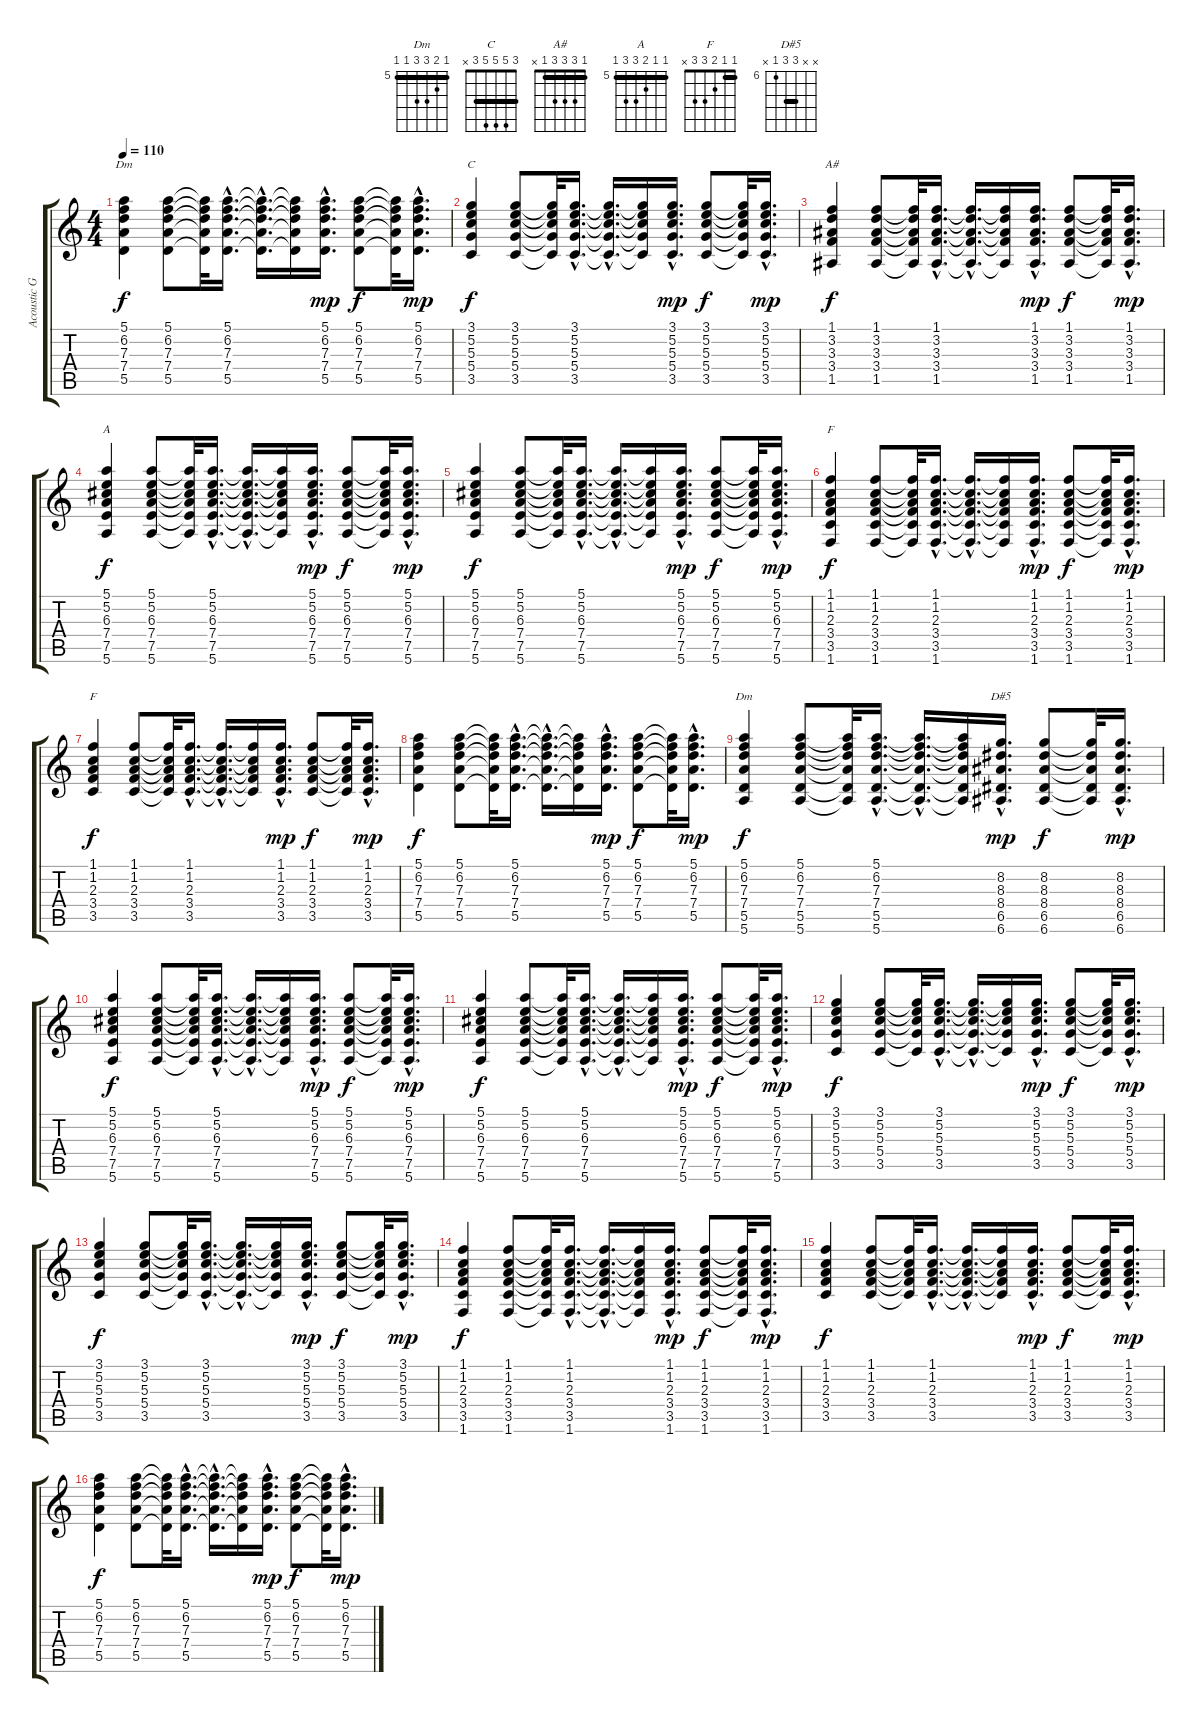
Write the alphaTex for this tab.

\track ("Acoustic Guitar" "Acoustic G") {instrument acousticguitarsteel}
\staff {score tabs}
\tuning (E4 B3 G3 D3 A2 E2) {hide}
\chord ("Dm" 5 6 7 7 5 x) {firstfret 5 barre 5}
\chord ("C" 3 5 5 5 3 x) {barre 3}
\chord ("A#" 1 3 3 3 1 x) {barre 1}
\chord ("A" 5 5 6 7 7 5) {firstfret 5 barre 5}
\chord ("F" 1 1 2 3 3 1) {barre 1}
\chord ("F" 1 1 2 3 3 x) {barre 1}
\chord ("Dm" 5 6 7 7 5 5) {firstfret 5 barre 5}
\chord ("D#5" x x 8 8 6 x) {firstfret 6 barre 8}
\ts (4 4)
\tempo 110
\clef g2
\ks c
(5.1 6.2 7.3 7.4 5.5).4{ch "Dm" dy f} (5.1 6.2 7.3 7.4 5.5).8 (5.1{t} 6.2{t} 7.3{t} 7.4{t} 5.5{t}).32 (5.1{hac} 6.2{hac} 7.3{hac} 7.4{hac} 5.5{hac}).16{d} (5.1{hac t} 6.2{hac t} 7.3{hac t} 7.4{hac t} 5.5{hac t}).16{d} (5.1{t} 6.2{t} 7.3{t} 7.4{t} 5.5{t}).16 (5.1{hac} 6.2{hac} 7.3{hac} 7.4{hac} 5.5{hac}).16{d dy mp} (5.1 6.2 7.3 7.4 5.5).8{dy f} (5.1{t} 6.2{t} 7.3{t} 7.4{t} 5.5{t}).32 (5.1{hac} 6.2{hac} 7.3{hac} 7.4{hac} 5.5{hac}).16{d dy mp} |
(3.1 5.2 5.3 5.4 3.5).4{ch "C" dy f} (3.1 5.2 5.3 5.4 3.5).8 (3.1{t} 5.2{t} 5.3{t} 5.4{t} 3.5{t}).32 (3.1{hac} 5.2{hac} 5.3{hac} 5.4{hac} 3.5{hac}).16{d} (3.1{hac t} 5.2{hac t} 5.3{hac t} 5.4{hac t} 3.5{hac t}).16{d} (3.1{t} 5.2{t} 5.3{t} 5.4{t} 3.5{t}).16 (3.1{hac} 5.2{hac} 5.3{hac} 5.4{hac} 3.5{hac}).16{d dy mp} (3.1 5.2 5.3 5.4 3.5).8{dy f} (3.1{t} 5.2{t} 5.3{t} 5.4{t} 3.5{t}).32 (3.1{hac} 5.2{hac} 5.3{hac} 5.4{hac} 3.5{hac}).16{d dy mp} |
(1.1 3.2 3.3 3.4 1.5).4{ch "A#" dy f} (1.1 3.2 3.3 3.4 1.5).8 (1.1{t} 3.2{t} 3.3{t} 3.4{t} 1.5{t}).32 (1.1{hac} 3.2{hac} 3.3{hac} 3.4{hac} 1.5{hac}).16{d} (1.1{hac t} 3.2{hac t} 3.3{hac t} 3.4{hac t} 1.5{hac t}).16{d} (1.1{t} 3.2{t} 3.3{t} 3.4{t} 1.5{t}).16 (1.1{hac} 3.2{hac} 3.3{hac} 3.4{hac} 1.5{hac}).16{d dy mp} (1.1 3.2 3.3 3.4 1.5).8{dy f} (1.1{t} 3.2{t} 3.3{t} 3.4{t} 1.5{t}).32 (1.1{hac} 3.2{hac} 3.3{hac} 3.4{hac} 1.5{hac}).16{d dy mp} |
(5.1 5.2 6.3 7.4 7.5 5.6).4{ch "A" dy f} (5.1 5.2 6.3 7.4 7.5 5.6).8 (5.1{t} 5.2{t} 6.3{t} 7.4{t} 7.5{t} 5.6{t}).32 (5.1{hac} 5.2{hac} 6.3{hac} 7.4{hac} 7.5{hac} 5.6{hac}).16{d} (5.1{hac t} 5.2{hac t} 6.3{hac t} 7.4{hac t} 7.5{hac t} 5.6{hac t}).16{d} (5.1{t} 5.2{t} 6.3{t} 7.4{t} 7.5{t} 5.6{t}).16 (5.1{hac} 5.2{hac} 6.3{hac} 7.4{hac} 7.5{hac} 5.6{hac}).16{d dy mp} (5.1 5.2 6.3 7.4 7.5 5.6).8{dy f} (5.1{t} 5.2{t} 6.3{t} 7.4{t} 7.5{t} 5.6{t}).32 (5.1{hac} 5.2{hac} 6.3{hac} 7.4{hac} 7.5{hac} 5.6{hac}).16{d dy mp} |
(5.1 5.2 6.3 7.4 7.5 5.6).4{dy f} (5.1 5.2 6.3 7.4 7.5 5.6).8 (5.1{t} 5.2{t} 6.3{t} 7.4{t} 7.5{t} 5.6{t}).32 (5.1{hac} 5.2{hac} 6.3{hac} 7.4{hac} 7.5{hac} 5.6{hac}).16{d} (5.1{hac t} 5.2{hac t} 6.3{hac t} 7.4{hac t} 7.5{hac t} 5.6{hac t}).16{d} (5.1{t} 5.2{t} 6.3{t} 7.4{t} 7.5{t} 5.6{t}).16 (5.1{hac} 5.2{hac} 6.3{hac} 7.4{hac} 7.5{hac} 5.6{hac}).16{d dy mp} (5.1 5.2 6.3 7.4 7.5 5.6).8{dy f} (5.1{t} 5.2{t} 6.3{t} 7.4{t} 7.5{t} 5.6{t}).32 (5.1{hac} 5.2{hac} 6.3{hac} 7.4{hac} 7.5{hac} 5.6{hac}).16{d dy mp} |
(1.1 1.2 2.3 3.4 3.5 1.6).4{ch "F" dy f} (1.1 1.2 2.3 3.4 3.5 1.6).8 (1.1{t} 1.2{t} 2.3{t} 3.4{t} 3.5{t} 1.6{t}).32 (1.1{hac} 1.2{hac} 2.3{hac} 3.4{hac} 3.5{hac} 1.6{hac}).16{d} (1.1{hac t} 1.2{hac t} 2.3{hac t} 3.4{hac t} 3.5{hac t} 1.6{hac t}).16{d} (1.1{t} 1.2{t} 2.3{t} 3.4{t} 3.5{t} 1.6{t}).16 (1.1{hac} 1.2{hac} 2.3{hac} 3.4{hac} 3.5{hac} 1.6{hac}).16{d dy mp} (1.1 1.2 2.3 3.4 3.5 1.6).8{dy f} (1.1{t} 1.2{t} 2.3{t} 3.4{t} 3.5{t} 1.6{t}).32 (1.1{hac} 1.2{hac} 2.3{hac} 3.4{hac} 3.5{hac} 1.6{hac}).16{d dy mp} |
(1.1 1.2 2.3 3.4 3.5).4{ch "F" dy f} (1.1 1.2 2.3 3.4 3.5).8 (1.1{t} 1.2{t} 2.3{t} 3.4{t} 3.5{t}).32 (1.1{hac} 1.2{hac} 2.3{hac} 3.4{hac} 3.5{hac}).16{d} (1.1{hac t} 1.2{hac t} 2.3{hac t} 3.4{hac t} 3.5{hac t}).16{d} (1.1{t} 1.2{t} 2.3{t} 3.4{t} 3.5{t}).16 (1.1{hac} 1.2{hac} 2.3{hac} 3.4{hac} 3.5{hac}).16{d dy mp} (1.1 1.2 2.3 3.4 3.5).8{dy f} (1.1{t} 1.2{t} 2.3{t} 3.4{t} 3.5{t}).32 (1.1{hac} 1.2{hac} 2.3{hac} 3.4{hac} 3.5{hac}).16{d dy mp} |
(5.1 6.2 7.3 7.4 5.5).4{dy f} (5.1 6.2 7.3 7.4 5.5).8 (5.1{t} 6.2{t} 7.3{t} 7.4{t} 5.5{t}).32 (5.1{hac} 6.2{hac} 7.3{hac} 7.4{hac} 5.5{hac}).16{d} (5.1{hac t} 6.2{hac t} 7.3{hac t} 7.4{hac t} 5.5{hac t}).16{d} (5.1{t} 6.2{t} 7.3{t} 7.4{t} 5.5{t}).16 (5.1{hac} 6.2{hac} 7.3{hac} 7.4{hac} 5.5{hac}).16{d dy mp} (5.1 6.2 7.3 7.4 5.5).8{dy f} (5.1{t} 6.2{t} 7.3{t} 7.4{t} 5.5{t}).32 (5.1{hac} 6.2{hac} 7.3{hac} 7.4{hac} 5.5{hac}).16{d dy mp} |
(5.1 6.2 7.3 7.4 5.5 5.6).4{ch "Dm" dy f} (5.1 6.2 7.3 7.4 5.5 5.6).8 (5.1{t} 6.2{t} 7.3{t} 7.4{t} 5.5{t} 5.6{t}).32 (5.1{hac} 6.2{hac} 7.3{hac} 7.4{hac} 5.5{hac} 5.6{hac}).16{d} (5.1{hac t} 6.2{hac t} 7.3{hac t} 7.4{hac t} 5.5{hac t} 5.6{hac t}).16{d} (5.1{t} 6.2{t} 7.3{t} 7.4{t} 5.5{t} 5.6{t}).16 (8.2{hac} 8.3{hac} 8.4{hac} 6.5{hac} 6.6{hac}).16{d ch "D#5" dy mp} (8.2 8.3 8.4 6.5 6.6).8{dy f} (8.2{t} 8.3{t} 8.4{t} 6.5{t} 6.6{t}).32 (8.2{hac} 8.3{hac} 8.4{hac} 6.5{hac} 6.6{hac}).16{d dy mp} |
(5.1 5.2 6.3 7.4 7.5 5.6).4{dy f} (5.1 5.2 6.3 7.4 7.5 5.6).8 (5.1{t} 5.2{t} 6.3{t} 7.4{t} 7.5{t} 5.6{t}).32 (5.1{hac} 5.2{hac} 6.3{hac} 7.4{hac} 7.5{hac} 5.6{hac}).16{d} (5.1{hac t} 5.2{hac t} 6.3{hac t} 7.4{hac t} 7.5{hac t} 5.6{hac t}).16{d} (5.1{t} 5.2{t} 6.3{t} 7.4{t} 7.5{t} 5.6{t}).16 (5.1{hac} 5.2{hac} 6.3{hac} 7.4{hac} 7.5{hac} 5.6{hac}).16{d dy mp} (5.1 5.2 6.3 7.4 7.5 5.6).8{dy f} (5.1{t} 5.2{t} 6.3{t} 7.4{t} 7.5{t} 5.6{t}).32 (5.1{hac} 5.2{hac} 6.3{hac} 7.4{hac} 7.5{hac} 5.6{hac}).16{d dy mp} |
(5.1 5.2 6.3 7.4 7.5 5.6).4{dy f} (5.1 5.2 6.3 7.4 7.5 5.6).8 (5.1{t} 5.2{t} 6.3{t} 7.4{t} 7.5{t} 5.6{t}).32 (5.1{hac} 5.2{hac} 6.3{hac} 7.4{hac} 7.5{hac} 5.6{hac}).16{d} (5.1{hac t} 5.2{hac t} 6.3{hac t} 7.4{hac t} 7.5{hac t} 5.6{hac t}).16{d} (5.1{t} 5.2{t} 6.3{t} 7.4{t} 7.5{t} 5.6{t}).16 (5.1{hac} 5.2{hac} 6.3{hac} 7.4{hac} 7.5{hac} 5.6{hac}).16{d dy mp} (5.1 5.2 6.3 7.4 7.5 5.6).8{dy f} (5.1{t} 5.2{t} 6.3{t} 7.4{t} 7.5{t} 5.6{t}).32 (5.1{hac} 5.2{hac} 6.3{hac} 7.4{hac} 7.5{hac} 5.6{hac}).16{d dy mp} |
(3.1 5.2 5.3 5.4 3.5).4{dy f} (3.1 5.2 5.3 5.4 3.5).8 (3.1{t} 5.2{t} 5.3{t} 5.4{t} 3.5{t}).32 (3.1{hac} 5.2{hac} 5.3{hac} 5.4{hac} 3.5{hac}).16{d} (3.1{hac t} 5.2{hac t} 5.3{hac t} 5.4{hac t} 3.5{hac t}).16{d} (3.1{t} 5.2{t} 5.3{t} 5.4{t} 3.5{t}).16 (3.1{hac} 5.2{hac} 5.3{hac} 5.4{hac} 3.5{hac}).16{d dy mp} (3.1 5.2 5.3 5.4 3.5).8{dy f} (3.1{t} 5.2{t} 5.3{t} 5.4{t} 3.5{t}).32 (3.1{hac} 5.2{hac} 5.3{hac} 5.4{hac} 3.5{hac}).16{d dy mp} |
(3.1 5.2 5.3 5.4 3.5).4{dy f} (3.1 5.2 5.3 5.4 3.5).8 (3.1{t} 5.2{t} 5.3{t} 5.4{t} 3.5{t}).32 (3.1{hac} 5.2{hac} 5.3{hac} 5.4{hac} 3.5{hac}).16{d} (3.1{hac t} 5.2{hac t} 5.3{hac t} 5.4{hac t} 3.5{hac t}).16{d} (3.1{t} 5.2{t} 5.3{t} 5.4{t} 3.5{t}).16 (3.1{hac} 5.2{hac} 5.3{hac} 5.4{hac} 3.5{hac}).16{d dy mp} (3.1 5.2 5.3 5.4 3.5).8{dy f} (3.1{t} 5.2{t} 5.3{t} 5.4{t} 3.5{t}).32 (3.1{hac} 5.2{hac} 5.3{hac} 5.4{hac} 3.5{hac}).16{d dy mp} |
(1.1 1.2 2.3 3.4 3.5 1.6).4{dy f} (1.1 1.2 2.3 3.4 3.5 1.6).8 (1.1{t} 1.2{t} 2.3{t} 3.4{t} 3.5{t} 1.6{t}).32 (1.1{hac} 1.2{hac} 2.3{hac} 3.4{hac} 3.5{hac} 1.6{hac}).16{d} (1.1{hac t} 1.2{hac t} 2.3{hac t} 3.4{hac t} 3.5{hac t} 1.6{hac t}).16{d} (1.1{t} 1.2{t} 2.3{t} 3.4{t} 3.5{t} 1.6{t}).16 (1.1{hac} 1.2{hac} 2.3{hac} 3.4{hac} 3.5{hac} 1.6{hac}).16{d dy mp} (1.1 1.2 2.3 3.4 3.5 1.6).8{dy f} (1.1{t} 1.2{t} 2.3{t} 3.4{t} 3.5{t} 1.6{t}).32 (1.1{hac} 1.2{hac} 2.3{hac} 3.4{hac} 3.5{hac} 1.6{hac}).16{d dy mp} |
(1.1 1.2 2.3 3.4 3.5).4{dy f} (1.1 1.2 2.3 3.4 3.5).8 (1.1{t} 1.2{t} 2.3{t} 3.4{t} 3.5{t}).32 (1.1{hac} 1.2{hac} 2.3{hac} 3.4{hac} 3.5{hac}).16{d} (1.1{hac t} 1.2{hac t} 2.3{hac t} 3.4{hac t} 3.5{hac t}).16{d} (1.1{t} 1.2{t} 2.3{t} 3.4{t} 3.5{t}).16 (1.1{hac} 1.2{hac} 2.3{hac} 3.4{hac} 3.5{hac}).16{d dy mp} (1.1 1.2 2.3 3.4 3.5).8{dy f} (1.1{t} 1.2{t} 2.3{t} 3.4{t} 3.5{t}).32 (1.1{hac} 1.2{hac} 2.3{hac} 3.4{hac} 3.5{hac}).16{d dy mp} |
(5.1 6.2 7.3 7.4 5.5).4{dy f} (5.1 6.2 7.3 7.4 5.5).8 (5.1{t} 6.2{t} 7.3{t} 7.4{t} 5.5{t}).32 (5.1{hac} 6.2{hac} 7.3{hac} 7.4{hac} 5.5{hac}).16{d} (5.1{hac t} 6.2{hac t} 7.3{hac t} 7.4{hac t} 5.5{hac t}).16{d} (5.1{t} 6.2{t} 7.3{t} 7.4{t} 5.5{t}).16 (5.1{hac} 6.2{hac} 7.3{hac} 7.4{hac} 5.5{hac}).16{d dy mp} (5.1 6.2 7.3 7.4 5.5).8{dy f} (5.1{t} 6.2{t} 7.3{t} 7.4{t} 5.5{t}).32 (5.1{hac} 6.2{hac} 7.3{hac} 7.4{hac} 5.5{hac}).16{d dy mp}
